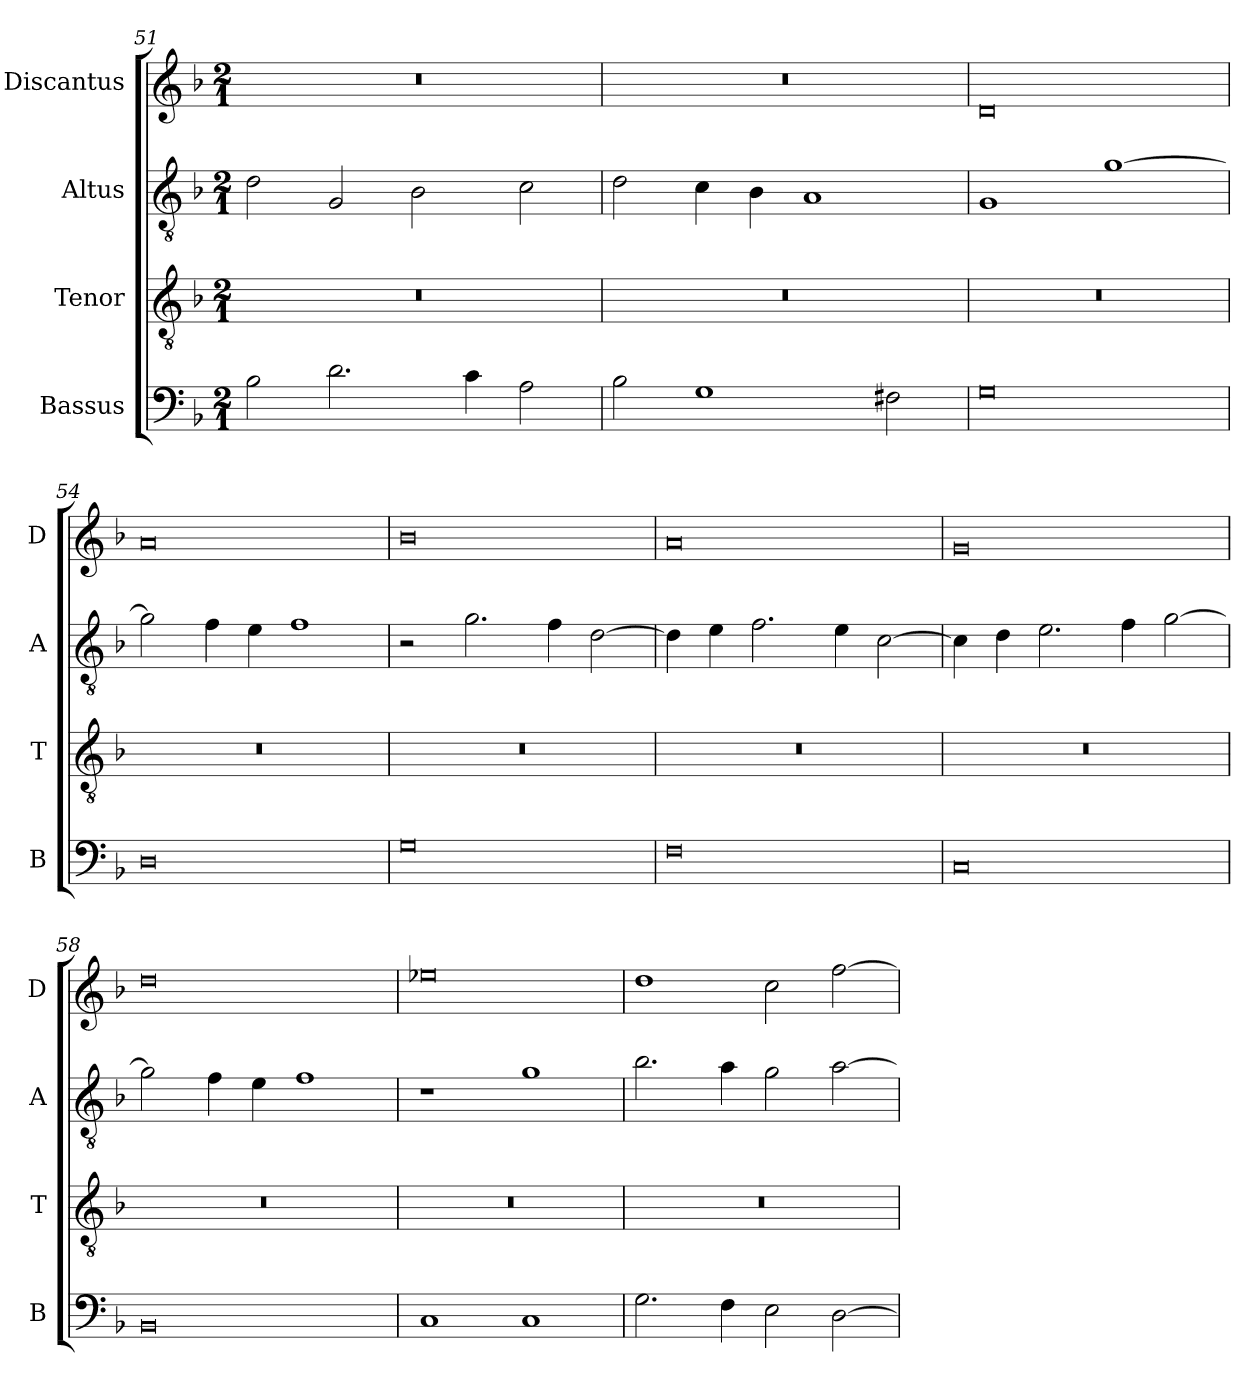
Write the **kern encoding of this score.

**kern	**kern	**kern	**kern
*part4	*part3	*part2	*part1
*staff4	*staff3	*staff2	*staff1
*I"Bassus	*I"Tenor	*I"Altus	*I"Discantus
*I'B	*I'T	*I'A	*I'D
*clefF4	*clefGv2	*clefGv2	*clefG2
*k[b-]	*k[b-]	*k[b-]	*k[b-]
*M2/1	*M2/1	*M2/1	*M2/1
=51	=51	=51	=51
2B-\	0r	2d\	0r
2.d\	.	2G/	.
.	.	2B-\	.
4c\	.	.	.
2A\	.	2c\	.
=52	=52	=52	=52
2B-\	0r	2d\	0r
1G	.	4c\	.
.	.	4B-\	.
.	.	1A	.
2F#X\	.	.	.
=53	=53	=53	=53
0G	0r	1G	0d
.	.	[1g	.
=54	=54	=54	=54
0D	0r	2g\]	0a
.	.	4f\	.
.	.	4e\	.
.	.	1f	.
=55	=55	=55	=55
0G	0r	2r	0b-
.	.	2.g\	.
.	.	4f\	.
.	.	[2d\	.
=56	=56	=56	=56
0F	0r	4d\]	0a
.	.	4e\	.
.	.	2.f\	.
.	.	4e\	.
.	.	[2c\	.
=57	=57	=57	=57
0C	0r	4c\]	0g
.	.	4d\	.
.	.	2.e\	.
.	.	4f\	.
.	.	[2g\	.
=58	=58	=58	=58
0BB-	0r	2g\]	0dd
.	.	4f\	.
.	.	4e\	.
.	.	1f	.
=59	=59	=59	=59
1C	0r	1r	0ee-X
1C	.	1g	.
=60	=60	=60	=60
2.G\	0r	2.b-\	1dd
4F\	.	4a\	.
2E\	.	2g\	2cc\
[2D\	.	[2a\	[2ff\
=	=	=	=
*-	*-	*-	*-
